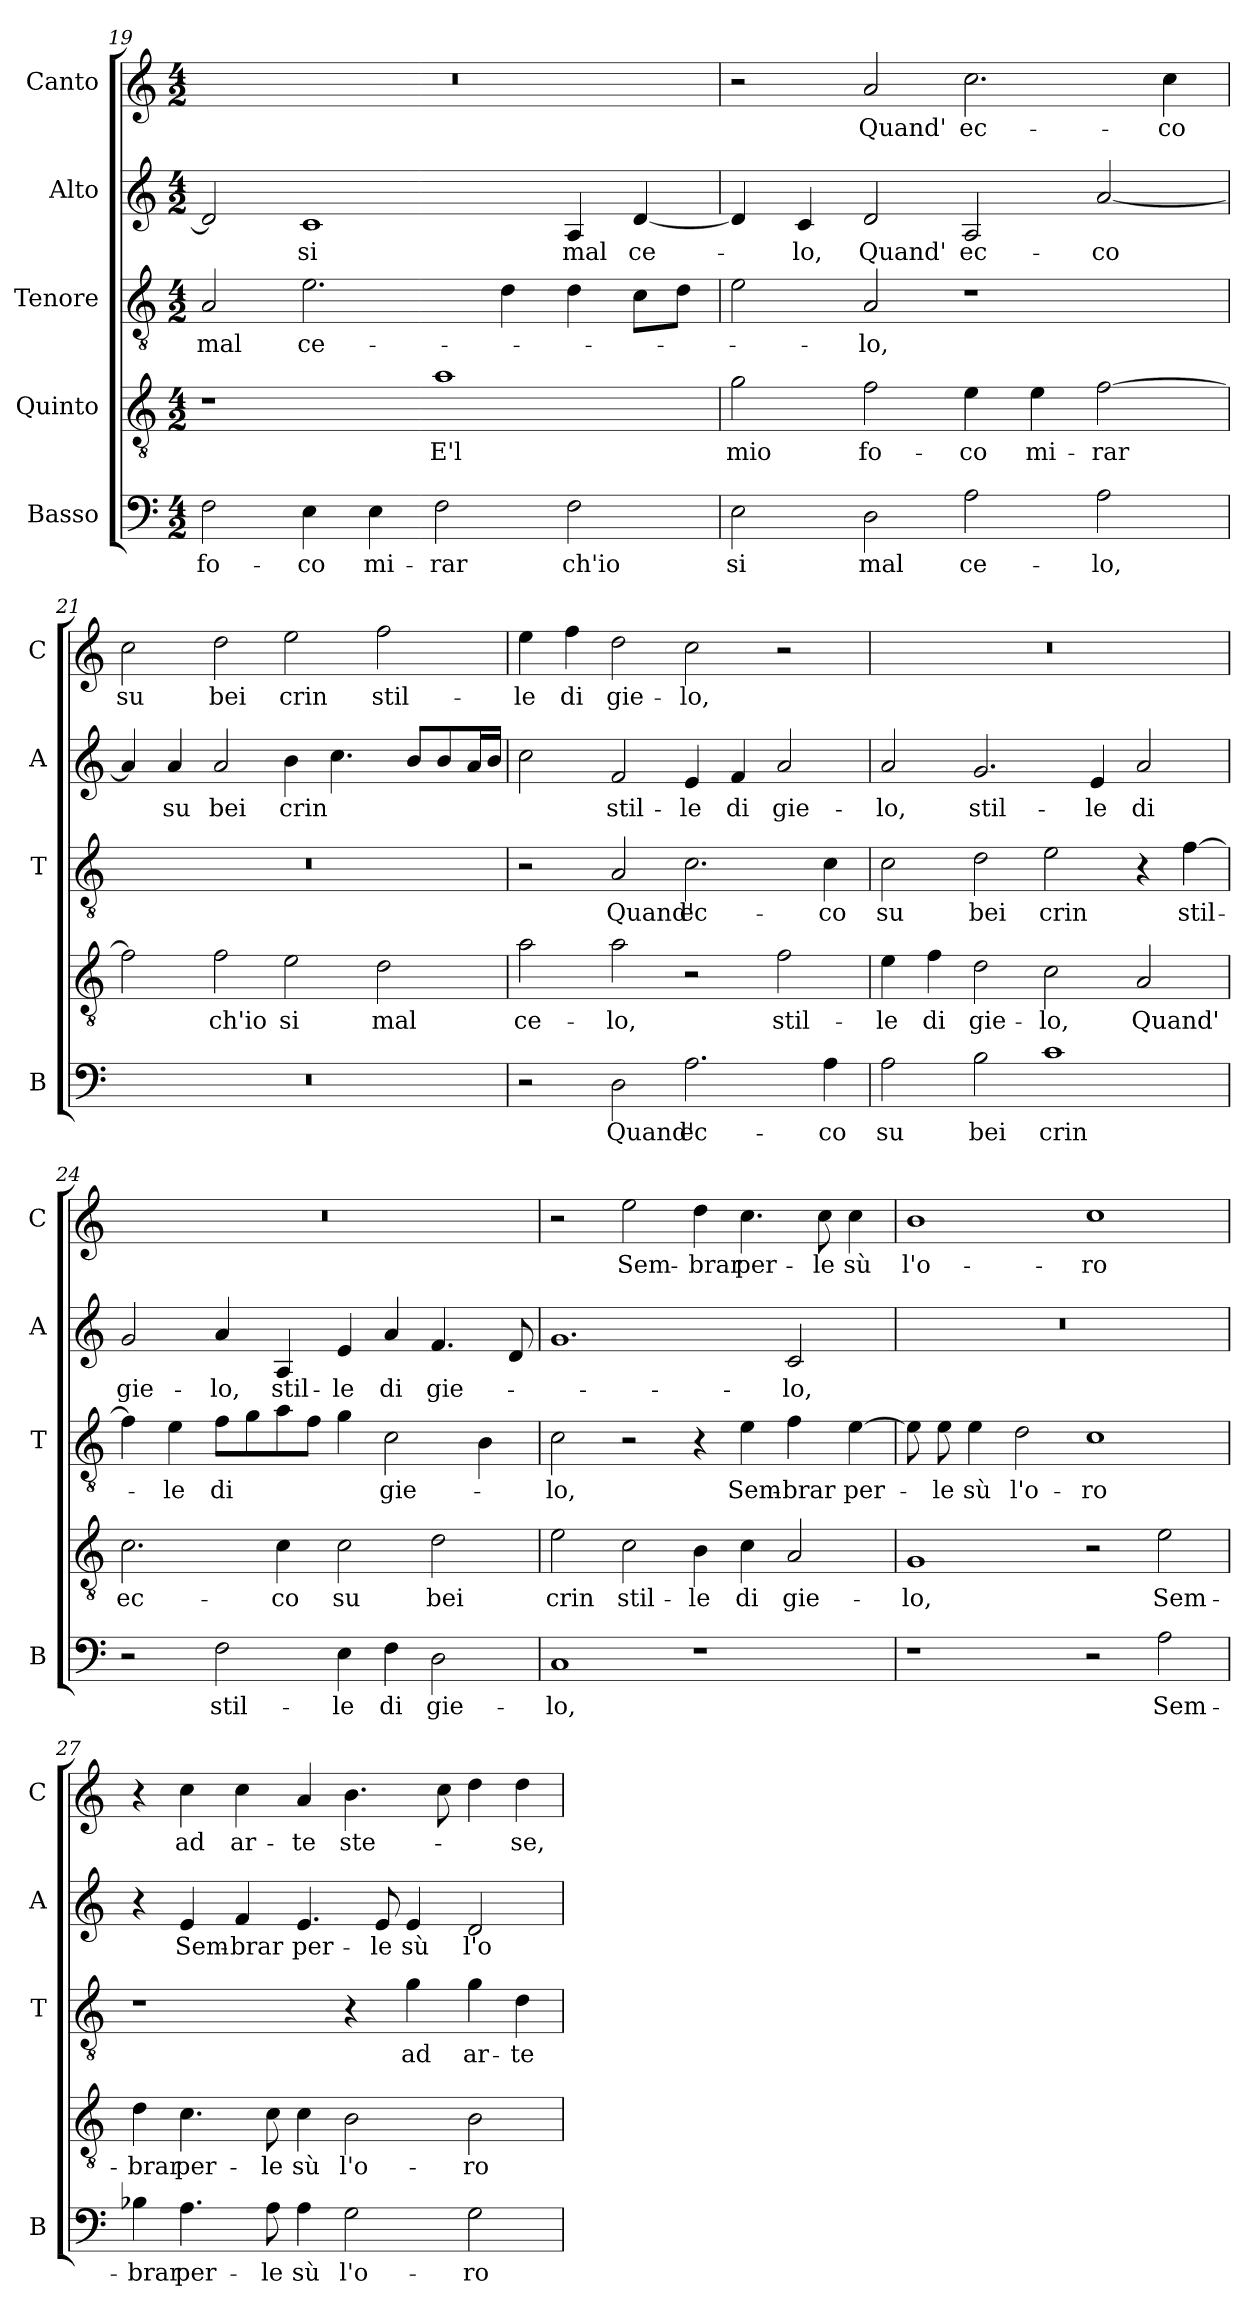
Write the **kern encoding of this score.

**kern	**text	**kern	**text	**kern	**text	**kern	**text	**kern	**text
*part5	*part5	*part4	*part4	*part3	*part3	*part2	*part2	*part1	*part1
*staff5	*staff5	*staff4	*staff4	*staff3	*staff3	*staff2	*staff2	*staff1	*staff1
*I"Basso	*	*I"Quinto	*	*I"Tenore	*	*I"Alto	*	*I"Canto	*
*I'B	*	*	*	*I'T	*	*I'A	*	*I'C	*
!!LO:LB:g=z
*clefF4	*	*clefGv2	*	*clefGv2	*	*clefG2	*	*clefG2	*
*k[]	*	*k[]	*	*k[]	*	*k[]	*	*k[]	*
*C:	*	*C:	*	*C:	*	*C:	*	*C:	*
*M4/2	*	*M4/2	*	*M4/2	*	*M4/2	*	*M4/2	*
=19	=19	=19	=19	=19	=19	=19	=19	=19	=19
!	!LO:LY:b	!	!	!	!LO:LY:b	!	!	!	!
2F\	fo-	1r	.	2A/	mal	2d/]	.	0r	.
!	!LO:LY:b	!	!	!	!LO:LY:b	!	!LO:LY:b	!	!
4E\	-co	.	.	2.e\	ce-	1c	si	.	.
!	!LO:LY:b	!	!	!	!	!	!	!	!
4E\	mi-	.	.	.	.	.	.	.	.
!	!LO:LY:b	!	!LO:LY:b	!	!	!	!	!	!
2F\	-rar	1a	E'l	.	.	.	.	.	.
.	.	.	.	4d\	.	.	.	.	.
!	!LO:LY:b	!	!	!	!	!	!LO:LY:b	!	!
2F\	ch'io	.	.	4d\	.	4A/	mal	.	.
!	!	!	!	!	!	!	!LO:LY:b	!	!
.	.	.	.	8c\L	.	[4d/	ce-	.	.
.	.	.	.	8d\J	.	.	.	.	.
=20	=20	=20	=20	=20	=20	=20	=20	=20	=20
!	!LO:LY:b	!	!LO:LY:b	!	!	!	!	!	!
2E\	si	2g\	mio	2e\	.	4d/]	.	2r	.
!	!	!	!	!	!	!	!LO:LY:b	!	!
.	.	.	.	.	.	4c/	-lo,	.	.
!	!LO:LY:b	!	!LO:LY:b	!	!LO:LY:b	!	!LO:LY:b	!	!LO:LY:b
2D\	mal	2f\	fo-	2A/	-lo,	2d/	Quand'	2a/	Quand'
!	!LO:LY:b	!	!LO:LY:b	!	!	!	!LO:LY:b	!	!LO:LY:b
2A\	ce-	4e\	-co	1r	.	2A/	ec-	2.cc\	ec-
!	!	!	!LO:LY:b	!	!	!	!	!	!
.	.	4e\	mi-	.	.	.	.	.	.
!	!LO:LY:b	!	!LO:LY:b	!	!	!	!LO:LY:b	!	!
2A\	-lo,	[2f\	-rar	.	.	[2a/	-co	.	.
!	!	!	!	!	!	!	!	!	!LO:LY:b
.	.	.	.	.	.	.	.	4cc\	-co
=21	=21	=21	=21	=21	=21	=21	=21	=21	=21
!	!	!	!	!	!	!	!	!	!LO:LY:b
0r	.	2f\]	.	0r	.	4a/]	.	2cc\	su
!	!	!	!	!	!	!	!LO:LY:b	!	!
.	.	.	.	.	.	4a/	su	.	.
!	!	!	!LO:LY:b	!	!	!	!LO:LY:b	!	!LO:LY:b
.	.	2f\	ch'io	.	.	2a/	bei	2dd\	bei
!	!	!	!LO:LY:b	!	!	!	!LO:LY:b	!	!LO:LY:b
.	.	2e\	si	.	.	4b\	crin	2ee\	crin
.	.	.	.	.	.	4.cc\	.	.	.
!	!	!	!LO:LY:b	!	!	!	!	!	!LO:LY:b
.	.	2d\	mal	.	.	.	.	2ff\	stil-
.	.	.	.	.	.	8b/L	.	.	.
.	.	.	.	.	.	8b/	.	.	.
.	.	.	.	.	.	16a/L	.	.	.
.	.	.	.	.	.	16b/JJ	.	.	.
=22	=22	=22	=22	=22	=22	=22	=22	=22	=22
!	!	!	!LO:LY:b	!	!	!	!	!	!LO:LY:b
2r	.	2a\	ce-	2r	.	2cc\	.	4ee\	-le
!	!	!	!	!	!	!	!	!	!LO:LY:b
.	.	.	.	.	.	.	.	4ff\	di
!	!LO:LY:b	!	!LO:LY:b	!	!LO:LY:b	!	!LO:LY:b	!	!LO:LY:b
2D\	Quand'	2a\	-lo,	2A/	Quand'	2f/	stil-	2dd\	gie-
!	!LO:LY:b	!	!	!	!LO:LY:b	!	!LO:LY:b	!	!LO:LY:b
2.A\	ec-	2r	.	2.c\	ec-	4e/	-le	2cc\	-lo,
!	!	!	!	!	!	!	!LO:LY:b	!	!
.	.	.	.	.	.	4f/	di	.	.
!	!	!	!LO:LY:b	!	!	!	!LO:LY:b	!	!
.	.	2f\	stil-	.	.	2a/	gie-	2r	.
!	!LO:LY:b	!	!	!	!LO:LY:b	!	!	!	!
4A\	-co	.	.	4c\	-co	.	.	.	.
!!LO:PB:g=z
=23	=23	=23	=23	=23	=23	=23	=23	=23	=23
!	!LO:LY:b	!	!LO:LY:b	!	!LO:LY:b	!	!LO:LY:b	!	!
2A\	su	4e\	-le	2c\	su	2a/	-lo,	0r	.
!	!	!	!LO:LY:b	!	!	!	!	!	!
.	.	4f\	di	.	.	.	.	.	.
!	!LO:LY:b	!	!LO:LY:b	!	!LO:LY:b	!	!LO:LY:b	!	!
2B\	bei	2d\	gie-	2d\	bei	2.g/	stil-	.	.
!	!LO:LY:b	!	!LO:LY:b	!	!LO:LY:b	!	!	!	!
1c	crin	2c\	-lo,	2e\	crin	.	.	.	.
!	!	!	!	!	!	!	!LO:LY:b	!	!
.	.	.	.	.	.	4e/	-le	.	.
!	!	!	!LO:LY:b	!	!	!	!LO:LY:b	!	!
.	.	2A/	Quand'	4r	.	2a/	di	.	.
!	!	!	!	!	!LO:LY:b	!	!	!	!
.	.	.	.	[4f\	stil-	.	.	.	.
=24	=24	=24	=24	=24	=24	=24	=24	=24	=24
!	!	!	!LO:LY:b	!	!	!	!LO:LY:b	!	!
2r	.	2.c\	ec-	4f\]	.	2g/	gie-	0r	.
!	!	!	!	!	!LO:LY:b	!	!	!	!
.	.	.	.	4e\	-le	.	.	.	.
!	!LO:LY:b	!	!	!	!LO:LY:b	!	!LO:LY:b	!	!
2F\	stil-	.	.	8f\L	di	4a/	-lo,	.	.
.	.	.	.	8g\	.	.	.	.	.
!	!	!	!LO:LY:b	!	!	!	!LO:LY:b	!	!
.	.	4c\	-co	8a\	.	4A/	stil-	.	.
.	.	.	.	8f\J	.	.	.	.	.
!	!LO:LY:b	!	!LO:LY:b	!	!	!	!LO:LY:b	!	!
4E\	-le	2c\	su	4g\	.	4e/	-le	.	.
!	!LO:LY:b	!	!	!	!LO:LY:b	!	!LO:LY:b	!	!
4F\	di	.	.	2c\	gie-	4a/	di	.	.
!	!LO:LY:b	!	!LO:LY:b	!	!	!	!LO:LY:b	!	!
2D\	gie-	2d\	bei	.	.	4.f/	gie-	.	.
.	.	.	.	4B\	.	.	.	.	.
.	.	.	.	.	.	8d/	.	.	.
=25	=25	=25	=25	=25	=25	=25	=25	=25	=25
!	!LO:LY:b	!	!LO:LY:b	!	!LO:LY:b	!	!	!	!
1C	-lo,	2e\	crin	2c\	-lo,	1.g	.	2r	.
!	!	!	!LO:LY:b	!	!	!	!	!	!LO:LY:b
.	.	2c\	stil-	2r	.	.	.	2ee\	Sem-
!	!	!	!LO:LY:b	!	!	!	!	!	!LO:LY:b
1r	.	4B\	-le	4r	.	.	.	4dd\	-brar
!	!	!	!LO:LY:b	!	!LO:LY:b	!	!	!	!LO:LY:b
.	.	4c\	di	4e\	Sem-	.	.	4.cc\	per-
!	!	!	!LO:LY:b	!	!LO:LY:b	!	!LO:LY:b	!	!
.	.	2A/	gie-	4f\	-brar	2c/	-lo,	.	.
!	!	!	!	!	!	!	!	!	!LO:LY:b
.	.	.	.	.	.	.	.	8cc\	-le
!	!	!	!	!	!LO:LY:b	!	!	!	!LO:LY:b
.	.	.	.	[4e\	per-	.	.	4cc\	sù
=26	=26	=26	=26	=26	=26	=26	=26	=26	=26
!	!	!	!LO:LY:b	!	!	!	!	!	!LO:LY:b
1r	.	1G	-lo,	8e\]	.	0r	.	1b	l'o-
!	!	!	!	!	!LO:LY:b	!	!	!	!
.	.	.	.	8e\	-le	.	.	.	.
!	!	!	!	!	!LO:LY:b	!	!	!	!
.	.	.	.	4e\	sù	.	.	.	.
!	!	!	!	!	!LO:LY:b	!	!	!	!
.	.	.	.	2d\	l'o-	.	.	.	.
!	!	!	!	!	!LO:LY:b	!	!	!	!LO:LY:b
2r	.	2r	.	1c	-ro	.	.	1cc	-ro
!	!LO:LY:b	!	!LO:LY:b	!	!	!	!	!	!
2A\	Sem-	2e\	Sem-	.	.	.	.	.	.
!!LO:LB:g=z
=27	=27	=27	=27	=27	=27	=27	=27	=27	=27
!	!LO:LY:b	!	!LO:LY:b	!	!	!	!	!	!
4B-X\	-brar	4d\	-brar	1r	.	4r	.	4r	.
!	!LO:LY:b	!	!LO:LY:b	!	!	!	!LO:LY:b	!	!LO:LY:b
4.A\	per-	4.c\	per-	.	.	4e/	Sem-	4cc\	ad
!	!	!	!	!	!	!	!LO:LY:b	!	!LO:LY:b
.	.	.	.	.	.	4f/	-brar	4cc\	ar-
!	!LO:LY:b	!	!LO:LY:b	!	!	!	!	!	!
8A\	-le	8c\	-le	.	.	.	.	.	.
!	!LO:LY:b	!	!LO:LY:b	!	!	!	!LO:LY:b	!	!LO:LY:b
4A\	sù	4c\	sù	.	.	4.e/	per-	4a/	-te
!	!LO:LY:b	!	!LO:LY:b	!	!	!	!	!	!LO:LY:b
2G\	l'o-	2B\	l'o-	4r	.	.	.	4.b\	ste-
!	!	!	!	!	!	!	!LO:LY:b	!	!
.	.	.	.	.	.	8e/	-le	.	.
!	!	!	!	!	!LO:LY:b	!	!LO:LY:b	!	!
.	.	.	.	4g\	ad	4e/	sù	.	.
.	.	.	.	.	.	.	.	8cc\	.
!	!LO:LY:b	!	!LO:LY:b	!	!LO:LY:b	!	!LO:LY:b	!	!
2G\	-ro	2B\	-ro	4g\	ar-	2d/	l'o-	4dd\	.
!	!	!	!	!	!LO:LY:b	!	!	!	!LO:LY:b
.	.	.	.	4d\	-te	.	.	4dd\	-se,
=	=	=	=	=	=	=	=	=	=
*-	*-	*-	*-	*-	*-	*-	*-	*-	*-
